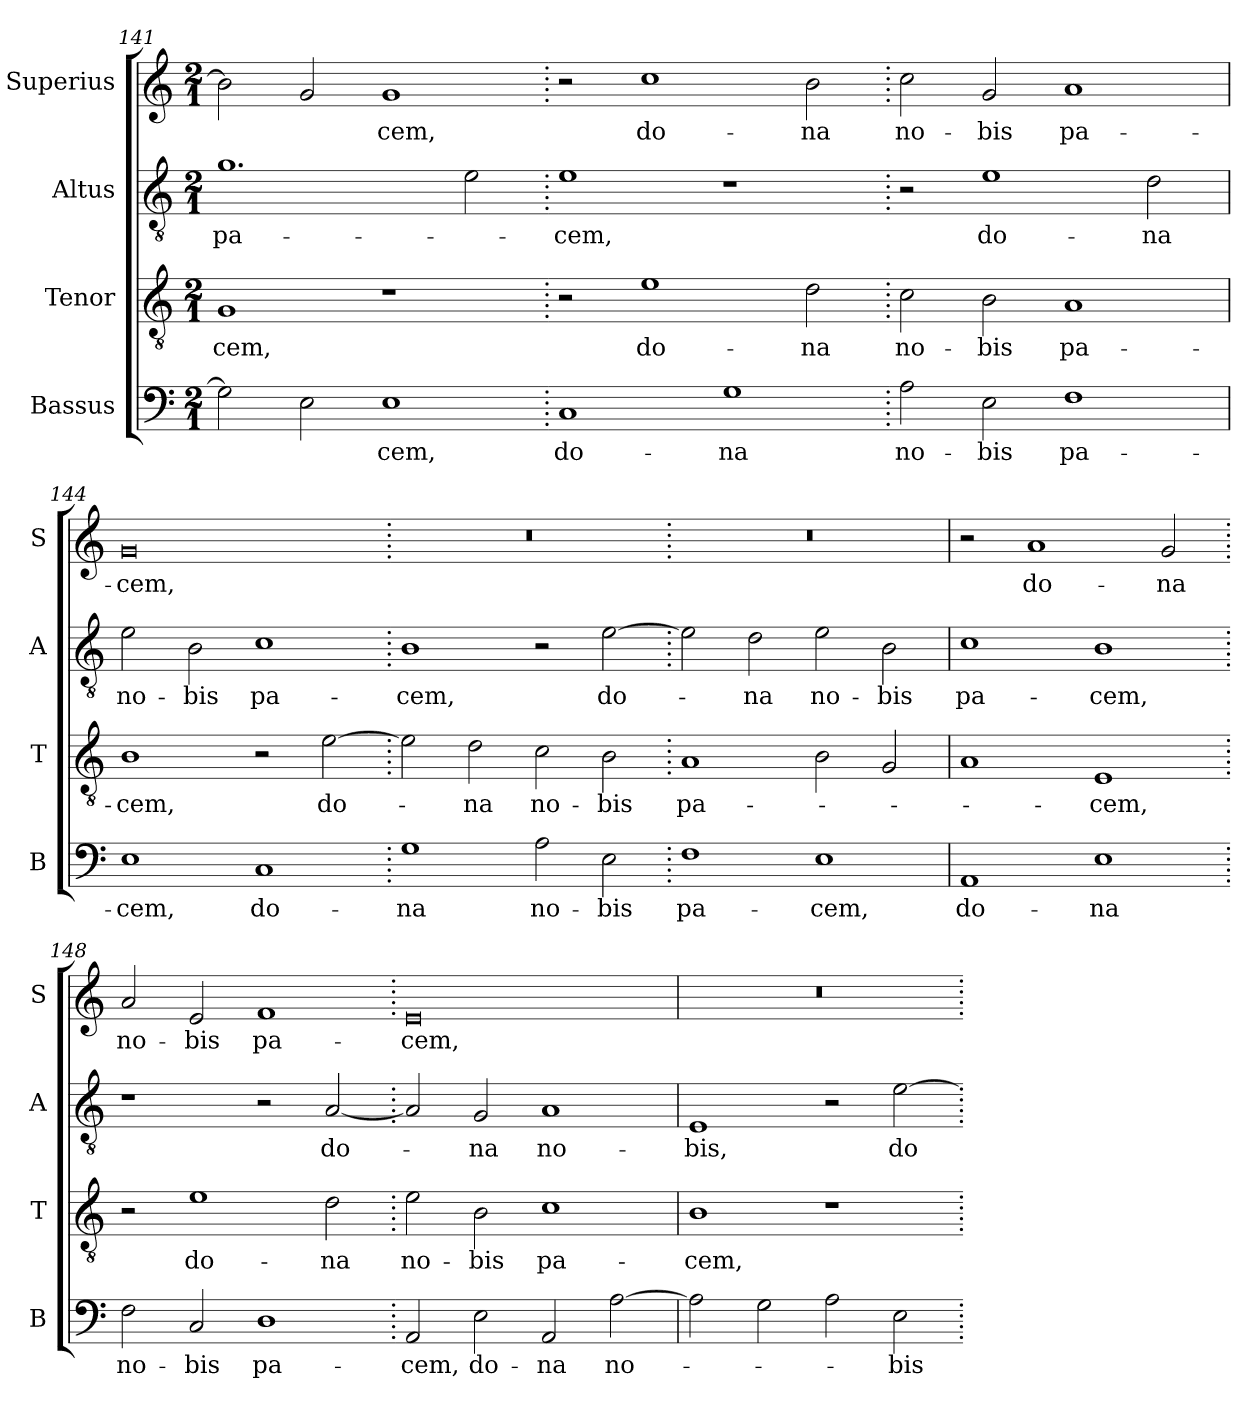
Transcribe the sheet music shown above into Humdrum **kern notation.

**kern	**text	**kern	**text	**kern	**text	**kern	**text
*part4	*part4	*part3	*part3	*part2	*part2	*part1	*part1
*staff4	*staff4	*staff3	*staff3	*staff2	*staff2	*staff1	*staff1
*I"Bassus	*	*I"Tenor	*	*I"Altus	*	*I"Superius	*
*I'B	*	*I'T	*	*I'A	*	*I'S	*
*clefF4	*	*clefGv2	*	*clefGv2	*	*clefG2	*
*k[]	*	*k[]	*	*k[]	*	*k[]	*
*M2/1	*	*M2/1	*	*M2/1	*	*M2/1	*
=141	=141	=141	=141	=141	=141	=141	=141
2G\]	.	1G	-cem,	1.g	pa-	2b\]	.
2E\	.	.	.	.	.	2g/	.
1E	-cem,	1r	.	.	.	1g	-cem,
.	.	.	.	2e\	.	.	.
=142.	=142.	=142.	=142.	=142.	=142.	=142.	=142.
1C	do-	2r	.	1e	-cem,	2r	.
.	.	1e	do-	.	.	1cc	do-
1G	-na	.	.	1r	.	.	.
.	.	2d\	-na	.	.	2b\	-na
=143.	=143.	=143.	=143.	=143.	=143.	=143.	=143.
2A\	no-	2c\	no-	2r	.	2cc\	no-
2E\	-bis	2B\	-bis	1e	do-	2g/	-bis
1F	pa-	1A	pa-	.	.	1a	pa-
.	.	.	.	2d\	-na	.	.
=144	=144	=144	=144	=144	=144	=144	=144
1E	-cem,	1B	-cem,	2e\	no-	0g	-cem,
.	.	.	.	2B\	-bis	.	.
1C	do-	2r	.	1c	pa-	.	.
.	.	[2e\	do-	.	.	.	.
=145.	=145.	=145.	=145.	=145.	=145.	=145.	=145.
1G	-na	2e\]	.	1B	-cem,	0r	.
.	.	2d\	-na	.	.	.	.
2A\	no-	2c\	no-	2r	.	.	.
2E\	-bis	2B\	-bis	[2e\	do-	.	.
=146.	=146.	=146.	=146.	=146.	=146.	=146.	=146.
1F	pa-	1A	pa-	2e\]	.	0r	.
.	.	.	.	2d\	-na	.	.
1E	-cem,	2B\	.	2e\	no-	.	.
.	.	2G/	.	2B\	-bis	.	.
=147	=147	=147	=147	=147	=147	=147	=147
1AA	do-	1A	.	1c	pa-	2r	.
.	.	.	.	.	.	1a	do-
1E	-na	1E	-cem,	1B	-cem,	.	.
.	.	.	.	.	.	2g/	-na
=148.	=148.	=148.	=148.	=148.	=148.	=148.	=148.
2F\	no-	2r	.	1r	.	2a/	no-
2C/	-bis	1e	do-	.	.	2e/	-bis
1D	pa-	.	.	2r	.	1f	pa-
.	.	2d\	-na	[2A/	do-	.	.
=149.	=149.	=149.	=149.	=149.	=149.	=149.	=149.
2AA/	-cem,	2e\	no-	2A/]	.	0e	-cem,
2E\	do-	2B\	-bis	2G/	-na	.	.
2AA/	-na	1c	pa-	1A	no-	.	.
[2A\	no-	.	.	.	.	.	.
=150	=150	=150	=150	=150	=150	=150	=150
2A\]	.	1B	-cem,	1E	-bis,	0r	.
2G\	.	.	.	.	.	.	.
2A\	.	1r	.	2r	.	.	.
2E\	-bis	.	.	[2e\	do-	.	.
=.	=.	=.	=.	=.	=.	=.	=.
*-	*-	*-	*-	*-	*-	*-	*-
